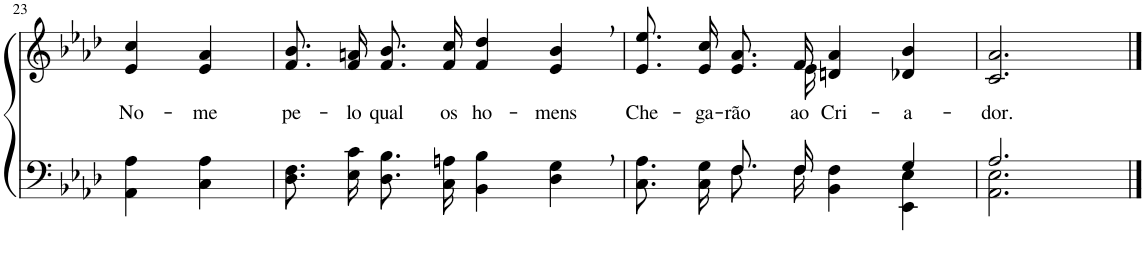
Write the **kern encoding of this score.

**kern	**kern	**text
*part2	*part1	*part1
*staff2	*staff1	*staff1
*I"Parte III e IV	*I"Parte I e II	*
!!LO:PB:g=z
*clefF4	*clefG2	*
*Trd-1c-2	*Trd-1c-2	*
*k[b-e-a-d-]	*k[b-e-a-d-]	*
*M4/4	*M4/4	*
=23	=23	=23
!	!	!LO:LY:b
4AA-\ 4A-\	4e-/ 4cc/	No-
!	!	!LO:LY:b
4C\ 4A-\	4e-/ 4a-/	-me
=24	=24	=24
!	!	!LO:LY:b
8.D-\ 8.F\L	8.f/ 8.b-/L	pe-
!	!	!LO:LY:b
16E-\ 16c\Jk	16f/ 16an/Jk	-lo
!	!	!LO:LY:b
8.D-\ 8.B-\L	8.f/ 8.b-/L	qual
!	!	!LO:LY:b
16C\ 16An\Jk	16f/ 16cc/Jk	os
!	!	!LO:LY:b
4BB-\ 4B-\	4f/ 4dd-/	ho-
!	!	!LO:LY:b
4D-\, 4G\,	4e-/, 4b-/,	-mens
=25	=25	=25
*^	*	*
!	!	!	!LO:LY:b
*	*	*^	*
4ryy	8.C\ 8.A-\L	8.e-/ 8.ee-/L	4..ryy	Che-
!	!	!	!	!LO:LY:b
.	16C\ 16G\Jk	16e-/ 16cc/Jk	.	-ga-
!	!	!	!	!LO:LY:b
8.F/L	8.F\L	8.e-/ 8.a-/L	.	-rão
!	!	!	!	!LO:LY:b
16F/Jk	16F\Jk	16f/Jk	16e-\	ao
!	!	!	!	!LO:LY:b
4ryy	4BB-\ 4F\	4dn/ 4a-/	2ryy	Cri-
!	!	!	!	!LO:LY:b
4G/	4EE-\ 4E-\	4d-X/ 4b-/	.	-a-
*	*	*v	*v	*
=26	=26	=26	=26
!	!	!	!LO:LY:b
2.A-/	2.AA-\ 2.E-\	2.c/ 2.a-/	-dor.
*v	*v	*	*
==	==	==
*-	*-	*-
